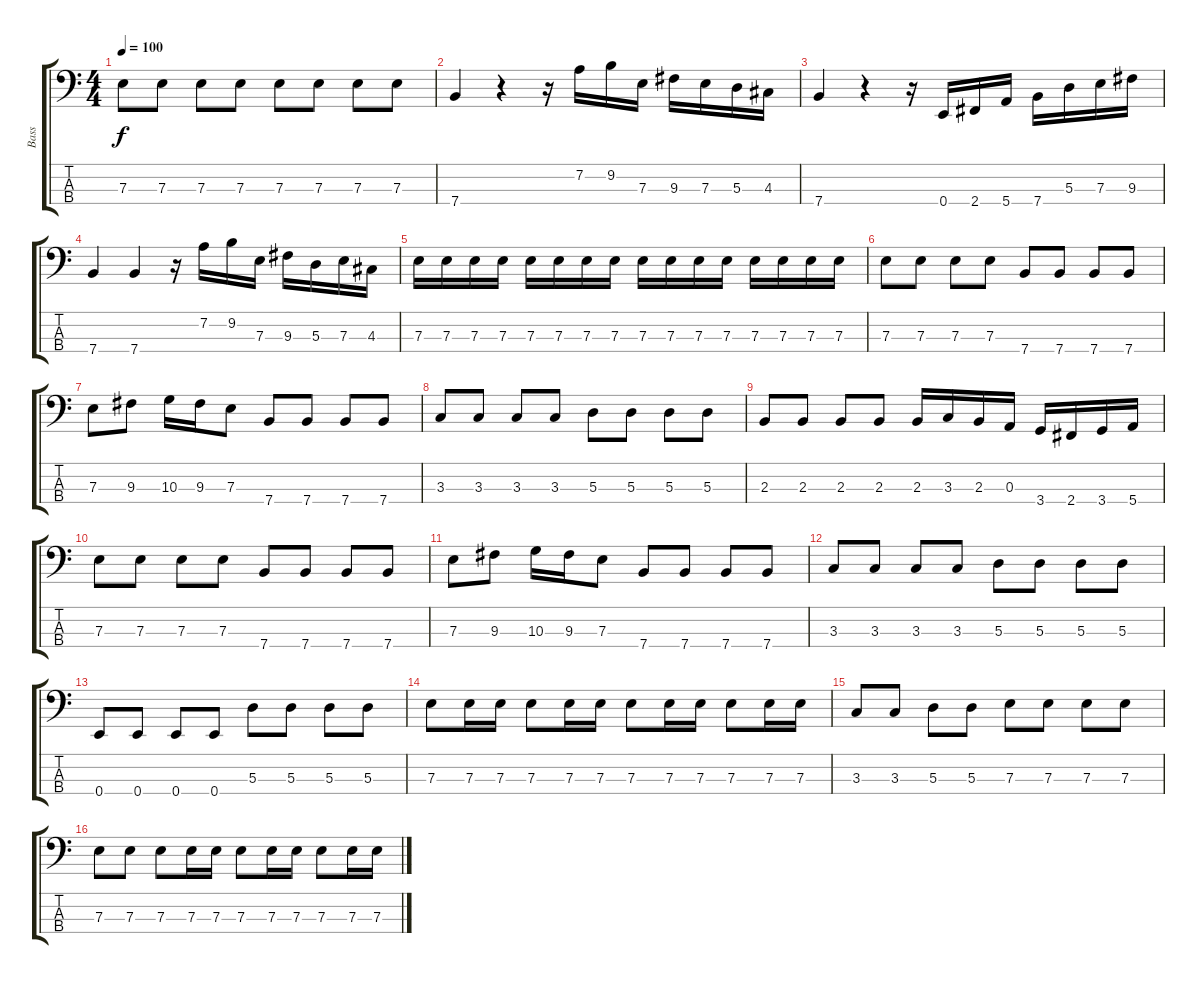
\track ("Bass" "Bass") {instrument electricbassfinger}
\staff {score tabs}
\tuning (G2 D2 A1 E1) {hide}
\ts (4 4)
\tempo 100
\clef f4
\ks c
7.3.8{dy f} 7.3.8 7.3.8 7.3.8 7.3.8 7.3.8 7.3.8 7.3.8 |
7.4.4{instrument slapbass1} r.4 r.16 7.2.16{instrument electricbassfinger} 9.2.16 7.3.16 9.3.16 7.3.16 5.3.16 4.3.16 |
7.4.4{instrument slapbass1} r.4 r.16 0.4.16{instrument electricbassfinger} 2.4.16 5.4.16 7.4.16 5.3.16 7.3.16 9.3.16 |
7.4.4{instrument slapbass1} 7.4.4 r.16 7.2.16{instrument electricbassfinger} 9.2.16 7.3.16 9.3.16 5.3.16 7.3.16 4.3.16 |
7.3.16 7.3.16 7.3.16 7.3.16 7.3.16 7.3.16 7.3.16 7.3.16 7.3.16 7.3.16 7.3.16 7.3.16 7.3.16 7.3.16 7.3.16 7.3.16 |
7.3.8 7.3.8 7.3.8 7.3.8 7.4.8 7.4.8 7.4.8 7.4.8 |
7.3.8 9.3.8 10.3.16 9.3.16 7.3.8 7.4.8 7.4.8 7.4.8 7.4.8 |
3.3.8 3.3.8 3.3.8 3.3.8 5.3.8 5.3.8 5.3.8 5.3.8 |
2.3.8 2.3.8 2.3.8 2.3.8 2.3.16 3.3.16 2.3.16 0.3.16 3.4.16 2.4.16 3.4.16 5.4.16 |
7.3.8 7.3.8 7.3.8 7.3.8 7.4.8 7.4.8 7.4.8 7.4.8 |
7.3.8 9.3.8 10.3.16 9.3.16 7.3.8 7.4.8 7.4.8 7.4.8 7.4.8 |
3.3.8 3.3.8 3.3.8 3.3.8 5.3.8 5.3.8 5.3.8 5.3.8 |
0.4.8 0.4.8 0.4.8 0.4.8 5.3.8 5.3.8 5.3.8 5.3.8 |
7.3.8 7.3.16 7.3.16 7.3.8 7.3.16 7.3.16 7.3.8 7.3.16 7.3.16 7.3.8 7.3.16 7.3.16 |
3.3.8 3.3.8 5.3.8 5.3.8 7.3.8 7.3.8 7.3.8 7.3.8 |
7.3.8 7.3.8 7.3.8 7.3.16 7.3.16 7.3.8 7.3.16 7.3.16 7.3.8 7.3.16 7.3.16
